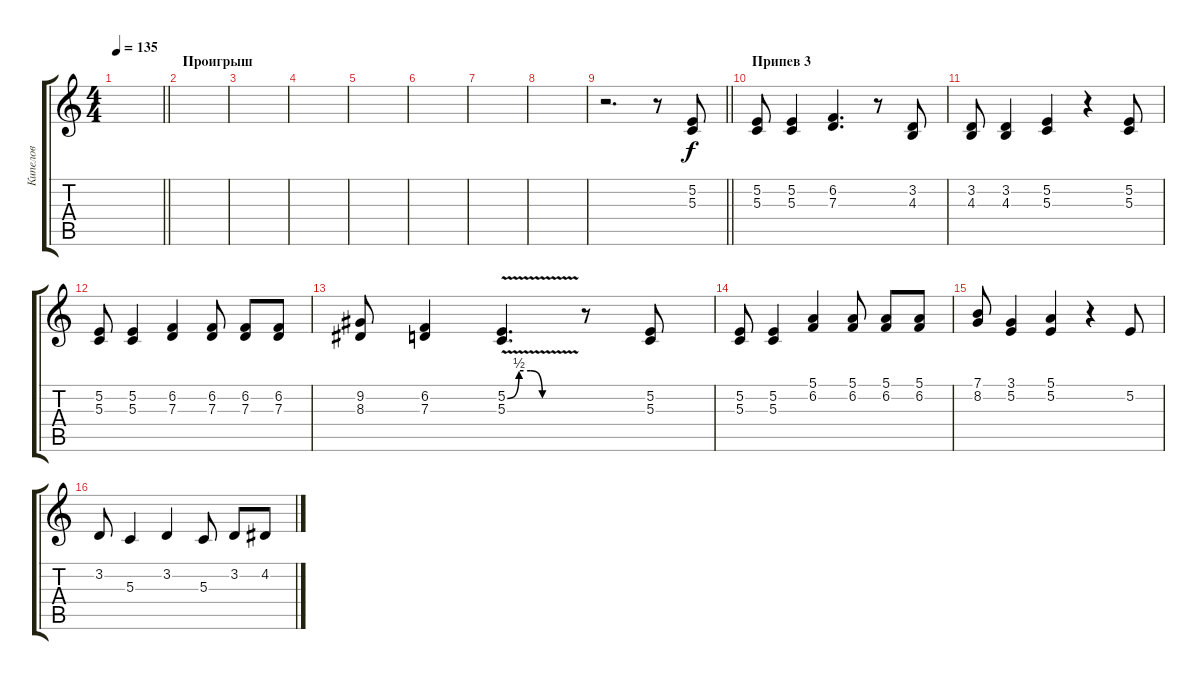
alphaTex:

\track ("Кипелов" "Кипелов") {instrument sopranosax}
\staff {score tabs}
\tuning (E4 B3 G3 D3 A2 E2) {hide}
\ts (4 4)
\tempo 135
\clef g2
\barLineRight lightlight
\ks c
|
\section ("" "Проигрыш")
|
|
|
|
|
|
|
\barLineRight lightlight
r.2{d} r.8 (5.2 5.3).8 |
\section ("" "Припев 3")
(5.2 5.3).8 (5.2 5.3).4 (6.2 7.3).4{d} r.8 (3.2 4.3).8 |
(3.2 4.3).8 (3.2 4.3).4 (5.2 5.3).4 r.4 (5.2 5.3).8 |
(5.2 5.3).8 (5.2 5.3).4 (6.2 7.3).4 (6.2 7.3).8 (6.2 7.3).8 (6.2 7.3).8 |
(9.2 8.3).8 (6.2 7.3).4 (5.2{be (custom 0 0 10 2 20 2 30 0 60 0) v} 5.3).4{d} r.8 (5.2 5.3).8 |
(5.2 5.3).8 (5.2 5.3).4 (5.1 6.2).4 (5.1 6.2).8 (5.1 6.2).8 (5.1 6.2).8 |
(7.1 8.2).8 (3.1 5.2).4 (5.1 5.2).4 r.4 5.2.8 |
3.2.8 5.3.4 3.2.4 5.3.8 3.2.8 4.2.8
